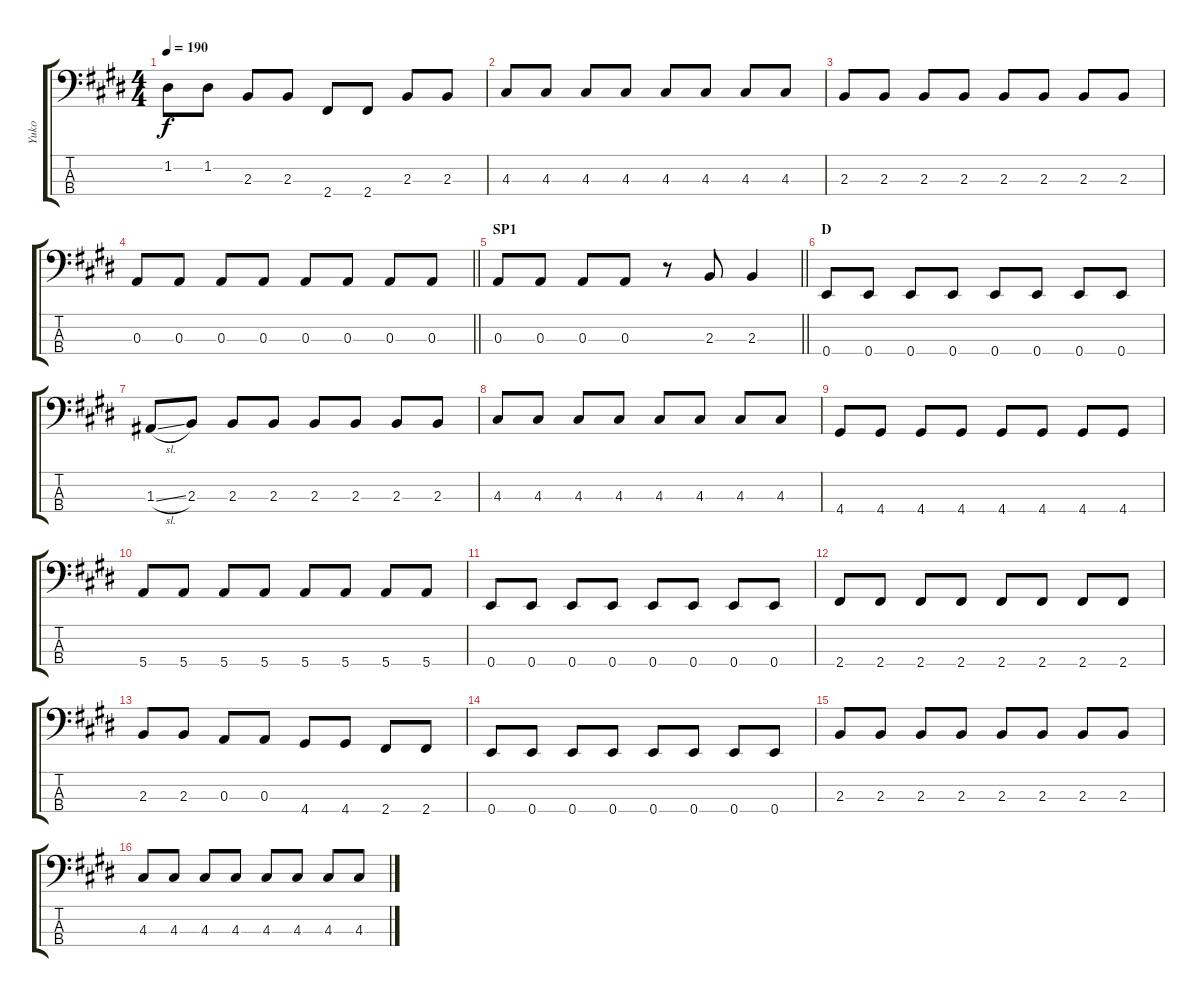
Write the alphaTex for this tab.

\track ("Yuko" "Yuko") {instrument electricbasspick}
\staff {score tabs}
\tuning (G2 D2 A1 E1) {hide}
\ts (4 4)
\tempo 190
\clef f4
\ks e
1.2.8{dy f} 1.2.8 2.3.8 2.3.8 2.4.8 2.4.8 2.3.8 2.3.8 |
4.3.8 4.3.8 4.3.8 4.3.8 4.3.8 4.3.8 4.3.8 4.3.8 |
2.3.8 2.3.8 2.3.8 2.3.8 2.3.8 2.3.8 2.3.8 2.3.8 |
\barLineRight lightlight
0.3.8 0.3.8 0.3.8 0.3.8 0.3.8 0.3.8 0.3.8 0.3.8 |
\section ("" "SP1")
\barLineRight lightlight
0.3.8 0.3.8 0.3.8 0.3.8 r.8 2.3.8 2.3.4 |
\section ("" "D")
0.4.8 0.4.8 0.4.8 0.4.8 0.4.8 0.4.8 0.4.8 0.4.8 |
1.3{sl}.8 2.3.8 2.3.8 2.3.8 2.3.8 2.3.8 2.3.8 2.3.8 |
4.3.8 4.3.8 4.3.8 4.3.8 4.3.8 4.3.8 4.3.8 4.3.8 |
4.4.8 4.4.8 4.4.8 4.4.8 4.4.8 4.4.8 4.4.8 4.4.8 |
5.4.8 5.4.8 5.4.8 5.4.8 5.4.8 5.4.8 5.4.8 5.4.8 |
0.4.8 0.4.8 0.4.8 0.4.8 0.4.8 0.4.8 0.4.8 0.4.8 |
2.4.8 2.4.8 2.4.8 2.4.8 2.4.8 2.4.8 2.4.8 2.4.8 |
2.3.8 2.3.8 0.3.8 0.3.8 4.4.8 4.4.8 2.4.8 2.4.8 |
0.4.8 0.4.8 0.4.8 0.4.8 0.4.8 0.4.8 0.4.8 0.4.8 |
2.3.8 2.3.8 2.3.8 2.3.8 2.3.8 2.3.8 2.3.8 2.3.8 |
4.3.8 4.3.8 4.3.8 4.3.8 4.3.8 4.3.8 4.3.8 4.3.8
